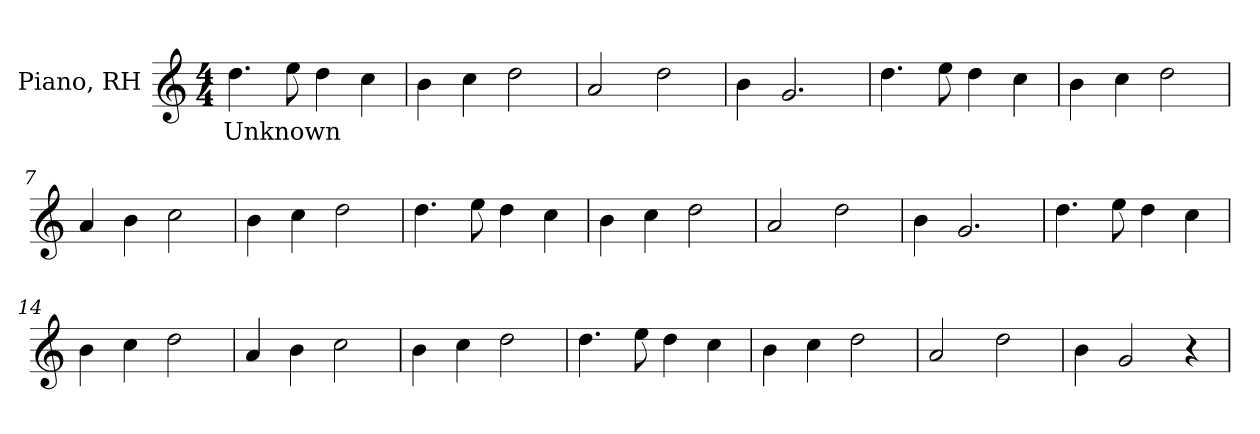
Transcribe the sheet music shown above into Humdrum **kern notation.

**kern	**text
*part1	*part1
*staff1	*staff1
*I"Piano, RH	*
*I'Pno.	*
*clefG2	*
*k[]	*
*M4/4	*
*MM157	*
=1	=1
!	!LO:LY:b
4.dd\	Unknown
8ee\	.
4dd\	.
4cc\	.
=2	=2
4b\	.
4cc\	.
2dd\	.
=3	=3
2a/	.
2dd\	.
=4	=4
4b\	.
2.g/	.
=5	=5
4.dd\	.
8ee\	.
4dd\	.
4cc\	.
=6	=6
4b\	.
4cc\	.
2dd\	.
=7	=7
4a/	.
4b\	.
2cc\	.
=8	=8
4b\	.
4cc\	.
2dd\	.
=9	=9
4.dd\	.
8ee\	.
4dd\	.
4cc\	.
!!LO:LB:g=z
=10	=10
4b\	.
4cc\	.
2dd\	.
=11	=11
2a/	.
2dd\	.
=12	=12
4b\	.
2.g/	.
=13	=13
4.dd\	.
8ee\	.
4dd\	.
4cc\	.
=14	=14
4b\	.
4cc\	.
2dd\	.
=15	=15
4a/	.
4b\	.
2cc\	.
=16	=16
4b\	.
4cc\	.
2dd\	.
=17	=17
4.dd\	.
8ee\	.
4dd\	.
4cc\	.
=18	=18
4b\	.
4cc\	.
2dd\	.
=19	=19
2a/	.
2dd\	.
=20	=20
4b\	.
2g/	.
4r	.
=	=
*-	*-
